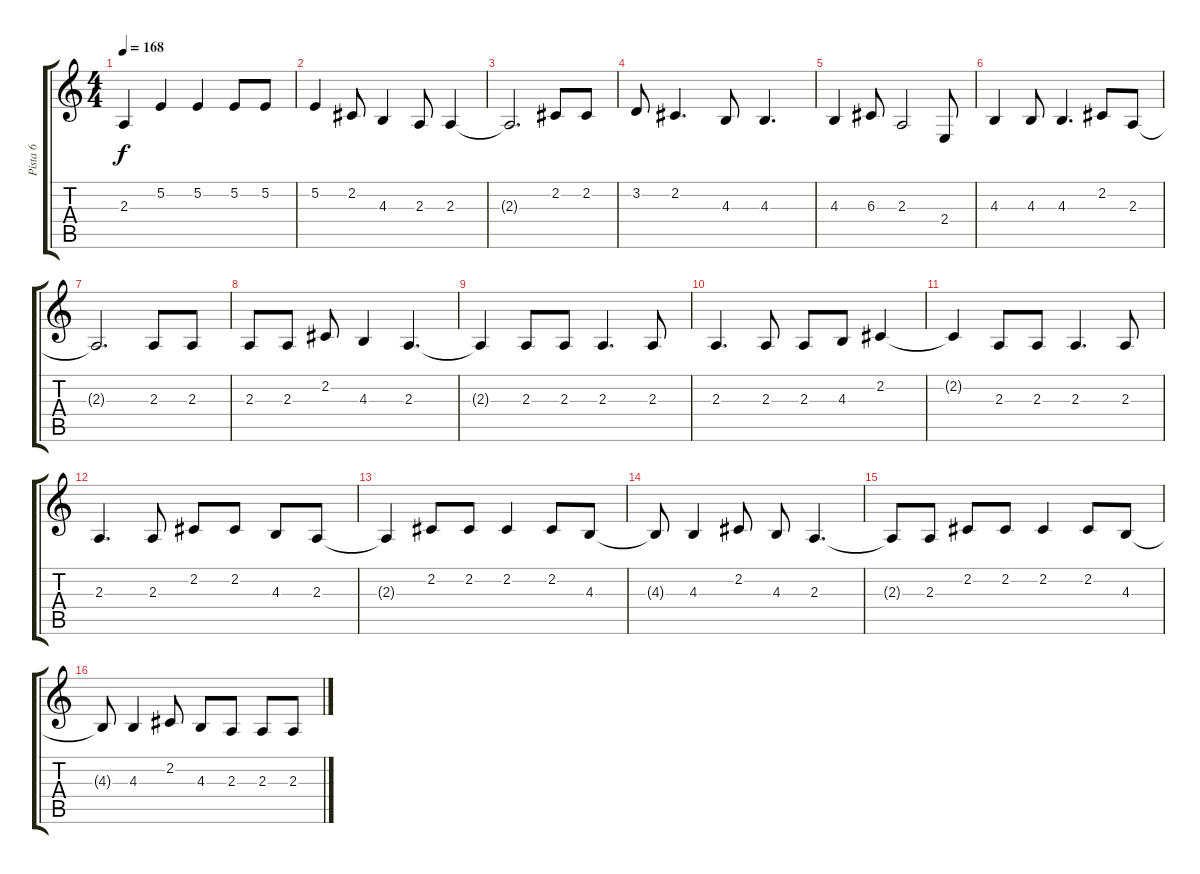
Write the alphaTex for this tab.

\track ("Pista 6" "Pista 6") {instrument electricgrandpiano}
\staff {score tabs}
\tuning (E4 B3 G3 D3 A2 E2) {hide}
\ts (4 4)
\tempo 168
\clef g2
\ks c
2.3{t}.4{dy f} 5.2.4 5.2.4 5.2.8 5.2.8 |
5.2.4 2.2.8 4.3.4 2.3.8 2.3.4 |
2.3{t}.2{d} 2.2.8 2.2.8 |
3.2.8 2.2.4{d} 4.3.8 4.3.4{d} |
4.3.4 6.3.8 2.3.2 2.4.8 |
4.3.4 4.3.8 4.3.4{d} 2.2.8 2.3.8 |
2.3{t}.2{d} 2.3.8 2.3.8 |
2.3.8 2.3.8 2.2.8 4.3.4 2.3.4{d} |
2.3{t}.4 2.3.8 2.3.8 2.3.4{d} 2.3.8 |
2.3.4{d} 2.3.8 2.3.8 4.3.8 2.2.4 |
2.2{t}.4 2.3.8 2.3.8 2.3.4{d} 2.3.8 |
2.3.4{d} 2.3.8 2.2.8 2.2.8 4.3.8 2.3.8 |
2.3{t}.4 2.2.8 2.2.8 2.2.4 2.2.8 4.3.8 |
4.3{t}.8 4.3.4 2.2.8 4.3.8 2.3.4{d} |
2.3{t}.8 2.3.8 2.2.8 2.2.8 2.2.4 2.2.8 4.3.8 |
4.3{t}.8 4.3.4 2.2.8 4.3.8 2.3.8 2.3.8 2.3.8
